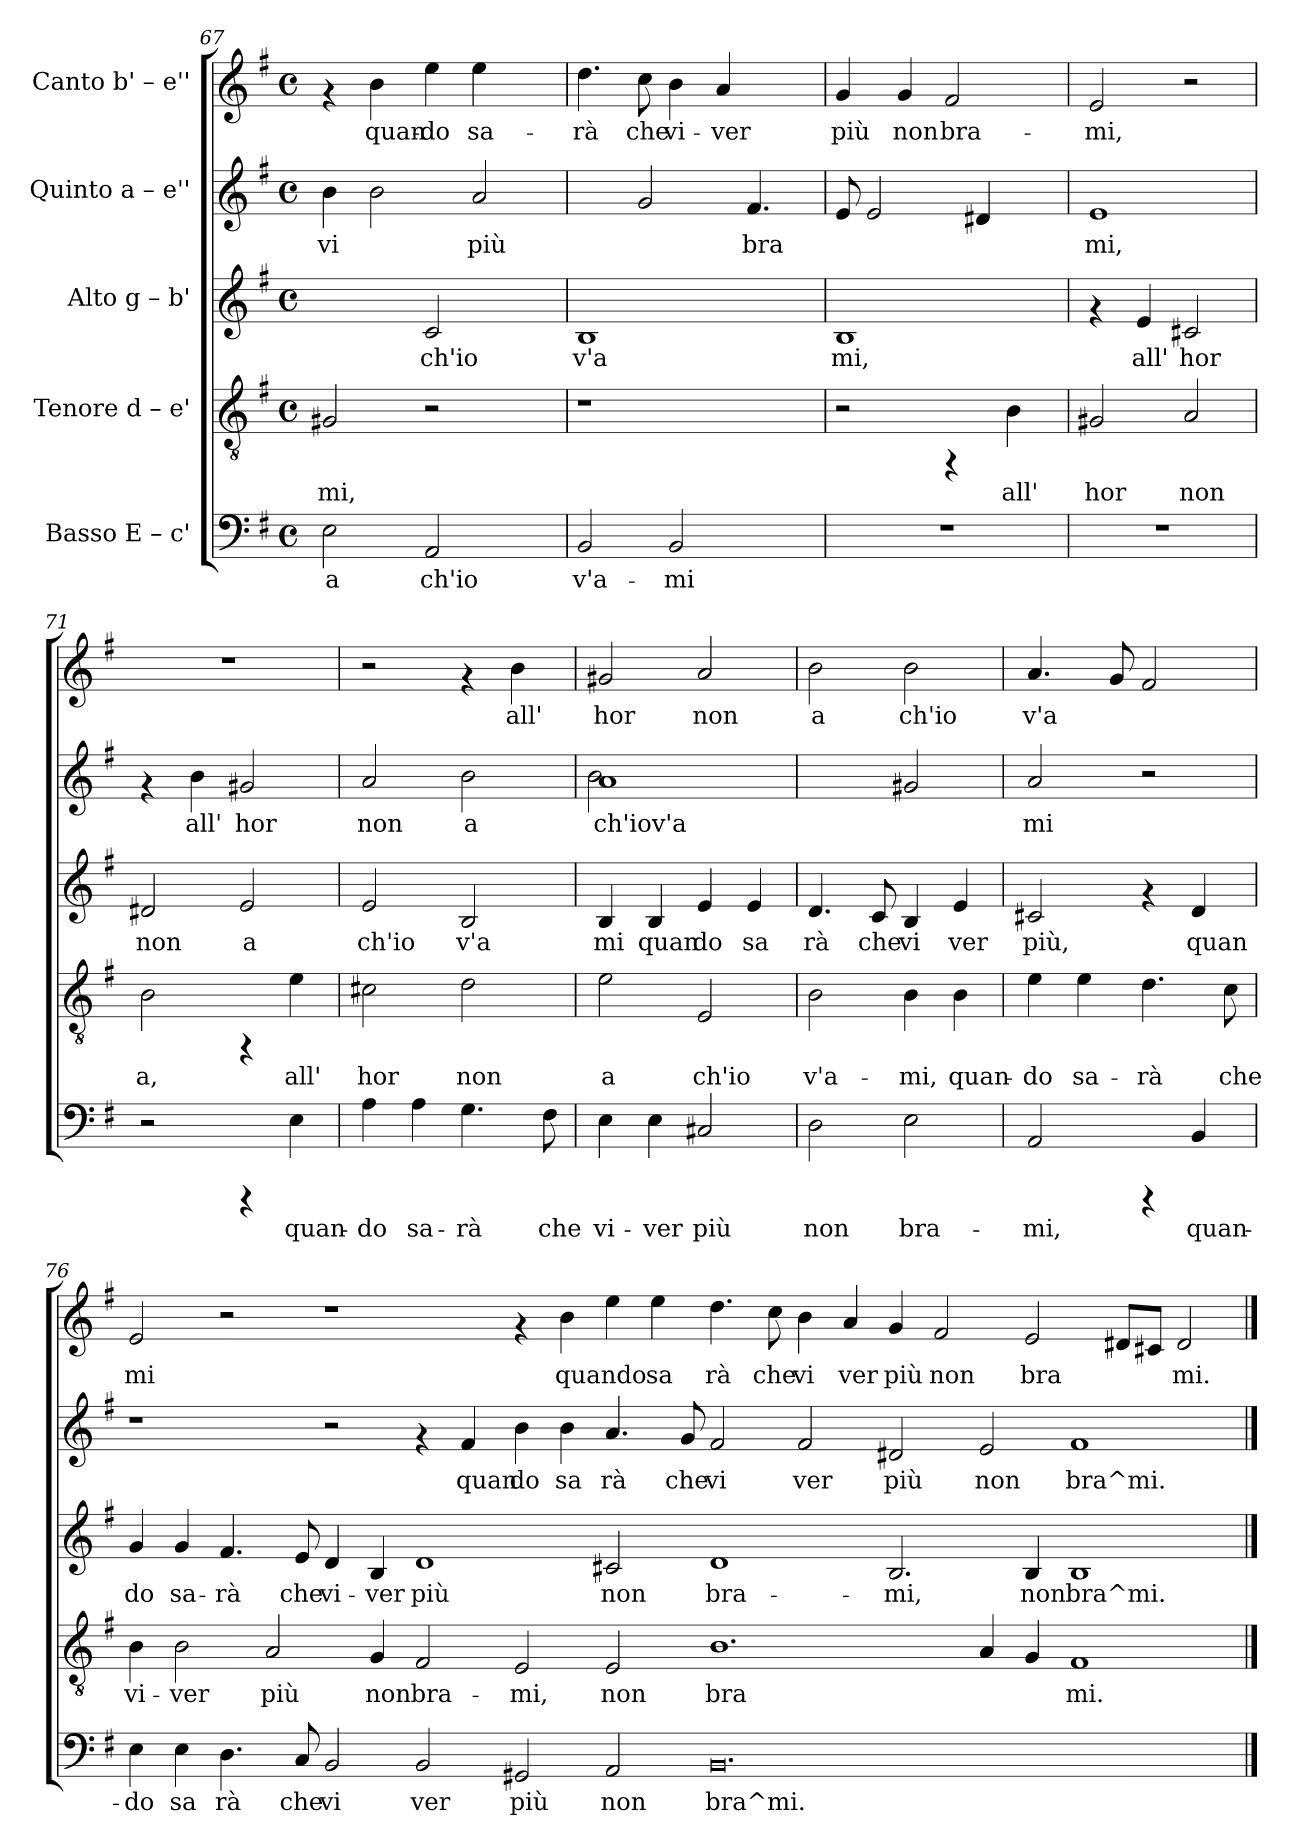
**kern	**text	**kern	**text	**kern	**text	**kern	**text	**kern	**text
*part5	*part5	*part4	*part4	*part3	*part3	*part2	*part2	*part1	*part1
*staff5	*staff5	*staff4	*staff4	*staff3	*staff3	*staff2	*staff2	*staff1	*staff1
*I"Basso  E – c'	*	*I"Tenore  d – e'	*	*I"Alto  g – b'	*	*I"Quinto  a – e''	*	*I"Canto  b' – e''	*
*clefF4	*	*clefGv2	*	*clefG2	*	*clefG2	*	*clefG2	*
*k[f#]	*	*k[f#]	*	*k[f#]	*	*k[f#]	*	*k[f#]	*
*G:	*	*G:	*	*G:	*	*G:	*	*G:	*
*M4/4	*	*M4/4	*	*M4/4	*	*M4/4	*	*M4/4	*
*met(c)	*	*met(c)	*	*met(c)	*	*met(c)	*	*met(c)	*
=67	=67	=67	=67	=67	=67	=67	=67	=67	=67
!	!LO:LY:b:cj	!	!LO:LY:b:cj	!	!	!	!LO:LY:b:rj	!	!
2E\	a	2G#X/	-mi,	2ryy	.	4b\	vi	4rf	.
!	!	!	!	!	!	!	!	!	!LO:LY:b:rj
.	.	.	.	.	.	2b\	.	4b\	quan-
!	!LO:LY:b:cj	!	!	!	!LO:LY:b:rj	!	!	!	!LO:LY:b:rj
2AA/	ch'io	2r	.	2c/	ch'io	.	.	4ee\	-do
!	!	!	!	!	!	!	!LO:LY:b:rj	!	!LO:LY:b:rj
.	.	.	.	.	.	2a/	più	4ee\	sa-
4ryy	.	4ryy	.	4ryy	.	.	.	4ryy	.
=68	=68	=68	=68	=68	=68	=68	=68	=68	=68
!	!LO:LY:b:cj	!	!	!	!LO:LY:b:rj	!	!	!	!LO:LY:b:rj
2BB/	v'a-	1r	.	1B	v'a	4.ryy	.	4.dd\	-rà
!	!	!	!	!	!	!	!	!	!LO:LY:b:rj
.	.	.	.	.	.	2g/	.	8cc\	che
!	!LO:LY:b:cj	!	!	!	!	!	!	!	!LO:LY:b:rj
2BB/	-mi	.	.	.	.	.	.	4b\	vi-
!	!	!	!	!	!	!	!	!	!LO:LY:b:rj
.	.	.	.	.	.	.	.	4a/	-ver
!	!	!	!	!	!	!	!LO:LY:b:rj	!	!
.	.	.	.	.	.	4.f#/	bra	.	.
4ryy	.	4ryy	.	4ryy	.	.	.	4ryy	.
=69	=69	=69	=69	=69	=69	=69	=69	=69	=69
!	!	!	!	!	!LO:LY:b:rj	!	!LO:LY:b:rj	!	!LO:LY:b:rj
1r	.	2r	.	1B	mi,	8e/	.	4g/	più
!	!	!	!	!	!	!	!LO:LY:b:rj	!	!
.	.	.	.	.	.	2e/	.	.	.
!	!	!	!	!	!	!	!	!	!LO:LY:b:rj
.	.	.	.	.	.	.	.	4g/	non
!	!	!	!	!	!	!	!	!	!LO:LY:b:rj
.	.	4rFF	.	.	.	.	.	2f#/	bra-
!	!	!	!	!	!	!	!LO:LY:b:rj	!	!
.	.	.	.	.	.	4d#X/	.	.	.
!	!	!	!LO:LY:b:cj	!	!	!	!	!	!
.	.	4B\	all'	.	.	.	.	.	.
.	.	.	.	.	.	8ryy	.	.	.
=70	=70	=70	=70	=70	=70	=70	=70	=70	=70
!	!	!	!LO:LY:b:cj	!	!	!	!LO:LY:b:rj	!	!LO:LY:b:rj
1r	.	2G#X/	hor	4rf	.	1e	mi,	2e/	-mi,
!	!	!	!	!	!LO:LY:b:rj	!	!	!	!
.	.	.	.	4e/	all'	.	.	.	.
!	!	!	!LO:LY:b:cj	!	!LO:LY:b:rj	!	!	!	!
.	.	2A/	non	2c#X/	hor	.	.	2r	.
!!LO:LB:g=z
=71	=71	=71	=71	=71	=71	=71	=71	=71	=71
!	!	!	!LO:LY:b:cj	!	!LO:LY:b:rj	!	!	!	!
2r	.	2B\	a,	2d#X/	non	4rf	.	1r	.
!	!	!	!	!	!	!	!LO:LY:b:rj	!	!
.	.	.	.	.	.	4b\	all'	.	.
!	!	!	!	!	!LO:LY:b:rj	!	!LO:LY:b:rj	!	!
4rCCC	.	4rFF	.	2e/	a	2g#X/	hor	.	.
!	!LO:LY:b:cj	!	!LO:LY:b:cj	!	!	!	!	!	!
4E\	quan-	4e\	all'	.	.	.	.	.	.
=72	=72	=72	=72	=72	=72	=72	=72	=72	=72
!	!LO:LY:b:cj	!	!LO:LY:b:cj	!	!LO:LY:b:rj	!	!LO:LY:b:rj	!	!
4A\	-do	2c#X\	hor	2e/	ch'io	2a/	non	2r	.
!	!LO:LY:b:cj	!	!	!	!	!	!	!	!
4A\	sa-	.	.	.	.	.	.	.	.
!	!LO:LY:b:cj	!	!LO:LY:b:cj	!	!LO:LY:b:rj	!	!LO:LY:b:rj	!	!
4.G\	-rà	2d\	non	2B/	v'a	2b\	a	4rf	.
!	!	!	!	!	!	!	!	!	!LO:LY:b:rj
.	.	.	.	.	.	.	.	4b\	all'
!	!LO:LY:b:cj	!	!	!	!	!	!	!	!
8F#\	che	.	.	.	.	.	.	.	.
=73	=73	=73	=73	=73	=73	=73	=73	=73	=73
!	!LO:LY:b:cj	!	!LO:LY:b:cj	!	!LO:LY:b:rj	!	!LO:LY:b:rj	!	!LO:LY:b:rj
*	*	*	*	*	*	*^	*	*	*
4E\	vi-	2e\	a	4B/	mi	1a	2b\	ch'iov'a	2g#X/	hor
!	!LO:LY:b:cj	!	!	!	!LO:LY:b:rj	!	!	!	!	!
4E\	-ver	.	.	4B/	quan	.	.	.	.	.
!	!LO:LY:b:cj	!	!LO:LY:b:cj	!	!LO:LY:b:rj	!	!	!	!	!LO:LY:b:rj
2C#X/	più	2E/	ch'io	4e/	do	.	2ryy	.	2a/	non
!	!	!	!	!	!LO:LY:b:rj	!	!	!	!	!
.	.	.	.	4e/	sa	.	.	.	.	.
*	*	*	*	*	*	*v	*v	*	*	*
=74	=74	=74	=74	=74	=74	=74	=74	=74	=74
!	!LO:LY:b:cj	!	!LO:LY:b:cj	!	!LO:LY:b:rj	!	!	!	!LO:LY:b:rj
2D\	non	2B\	v'a-	4.d/	rà	2ryy	.	2b\	a
!	!	!	!	!	!LO:LY:b:rj	!	!	!	!
.	.	.	.	8c/	che	.	.	.	.
!	!LO:LY:b:cj	!	!LO:LY:b:cj	!	!LO:LY:b:rj	!	!LO:LY:b:rj	!	!LO:LY:b:rj
2E\	bra-	4B\	-mi,	4B/	vi	2g#X/	.	2b\	ch'io
!	!	!	!LO:LY:b:cj	!	!LO:LY:b:rj	!	!	!	!
.	.	4B\	quan-	4e/	ver	.	.	.	.
=75	=75	=75	=75	=75	=75	=75	=75	=75	=75
!	!LO:LY:b:cj	!	!LO:LY:b:cj	!	!LO:LY:b:rj	!	!LO:LY:b:rj	!	!LO:LY:b:rj
2AA/	-mi,	4e\	-do	2c#X/	più,	2a/	mi	4.a/	v'a
!	!	!	!LO:LY:b:cj	!	!	!	!	!	!
.	.	4e\	sa-	.	.	.	.	.	.
!	!	!	!	!	!	!	!	!	!LO:LY:b:rj
.	.	.	.	.	.	.	.	8g/	.
!	!	!	!LO:LY:b:cj	!	!	!	!	!	!LO:LY:b:rj
4rCCC	.	4.d\	-rà	4rf	.	2r	.	2f#/	.
!	!LO:LY:b:cj	!	!	!	!LO:LY:b:rj	!	!	!	!
4BB/	quan-	.	.	4d/	quan	.	.	.	.
!	!	!	!LO:LY:b:cj	!	!	!	!	!	!
.	.	8c\	che	.	.	.	.	.	.
!!LO:PB:g=z
=76	=76	=76	=76	=76	=76	=76	=76	=76	=76
!	!LO:LY:b:cj	!	!LO:LY:b:cj	!	!LO:LY:b:rj	!	!	!	!LO:LY:b:rj
4E\	-do	4B\	vi-	4g/	do	1r	.	2e/	mi
!	!LO:LY:b:cj	!	!LO:LY:b:cj	!	!LO:LY:b:rj	!	!	!	!
4E\	sa	2B\	-ver	4g/	sa-	.	.	.	.
!	!LO:LY:b:cj	!	!	!	!LO:LY:b:rj	!	!	!	!
4.D\	rà	.	.	4.f#/	-rà	.	.	2r	.
!	!	!	!LO:LY:b:cj	!	!	!	!	!	!
.	.	2A/	più	.	.	.	.	.	.
!	!LO:LY:b:cj	!	!	!	!LO:LY:b:rj	!	!	!	!
8C/	che	.	.	8e/	che	.	.	.	.
!	!LO:LY:b:cj	!	!	!	!LO:LY:b:rj	!	!	!	!
2BB/	vi	.	.	4d/	vi-	2r	.	1r	.
!	!	!	!LO:LY:b:cj	!	!LO:LY:b:rj	!	!	!	!
.	.	4G/	non	4B/	-ver	.	.	.	.
!	!LO:LY:b:cj	!	!LO:LY:b:cj	!	!LO:LY:b:rj	!	!	!	!
2BB/	ver	2F#/	bra-	1d	più	4rf	.	.	.
!	!	!	!	!	!	!	!LO:LY:b:rj	!	!
.	.	.	.	.	.	4f#/	quan	.	.
!	!LO:LY:b:cj	!	!LO:LY:b:cj	!	!	!	!LO:LY:b:rj	!	!
2GG#X/	più	2E/	-mi,	.	.	4b\	do	4rf	.
!	!	!	!	!	!	!	!LO:LY:b:rj	!	!LO:LY:b:rj
.	.	.	.	.	.	4b\	sa	4b\	quando
!	!LO:LY:b:cj	!	!LO:LY:b:cj	!	!LO:LY:b:rj	!	!LO:LY:b:rj	!	!LO:LY:b:rj
2AA/	non	2E/	non	2c#X/	non	4.a/	rà	4ee\	.
!	!	!	!	!	!	!	!	!	!LO:LY:b:rj
.	.	.	.	.	.	.	.	4ee\	sa
!	!	!	!	!	!	!	!LO:LY:b:rj	!	!
.	.	.	.	.	.	8g/	che	.	.
!	!LO:LY:b:cj	!	!LO:LY:b:cj	!	!LO:LY:b:rj	!	!LO:LY:b:rj	!	!LO:LY:b:rj
0.BB	bra^mi.	1.B	bra-	1d	bra-	2f#/	vi	4.dd\	rà
!	!	!	!	!	!	!	!	!	!LO:LY:b:rj
.	.	.	.	.	.	.	.	8cc\	che
!	!	!	!	!	!	!	!LO:LY:b:rj	!	!LO:LY:b:rj
.	.	.	.	.	.	2f#/	ver	4b\	vi
!	!	!	!	!	!	!	!	!	!LO:LY:b:rj
.	.	.	.	.	.	.	.	4a/	ver
!	!	!	!	!	!LO:LY:b:rj	!	!LO:LY:b:rj	!	!LO:LY:b:rj
.	.	.	.	2.B/	-mi,	2d#X/	più	4g/	più
!	!	!	!	!	!	!	!	!	!LO:LY:b:rj
.	.	.	.	.	.	.	.	2f#/	non
!	!	!	!LO:LY:b:cj	!	!	!	!LO:LY:b:rj	!	!
.	.	4A/	--	.	.	2e/	non	.	.
!	!	!	!LO:LY:b:cj	!	!LO:LY:b:rj	!	!	!	!LO:LY:b:rj
.	.	4G/	--	4B/	non	.	.	2e/	bra
!	!	!	!LO:LY:b:cj	!	!LO:LY:b:rj	!	!LO:LY:b:rj	!	!
.	.	1F#	-mi.	1B	bra^mi.-	1f#	bra^mi.	.	.
!	!	!	!	!	!	!	!	!	!LO:LY:b:rj
.	.	.	.	.	.	.	.	8d#X/L	.
!	!	!	!	!	!	!	!	!	!LO:LY:b:rj
.	.	.	.	.	.	.	.	8c#X/J	.
!	!	!	!	!	!	!	!	!	!LO:LY:b:rj
.	.	.	.	.	.	.	.	2d#/	mi.
==	==	==	==	==	==	==	==	==	==
*-	*-	*-	*-	*-	*-	*-	*-	*-	*-
